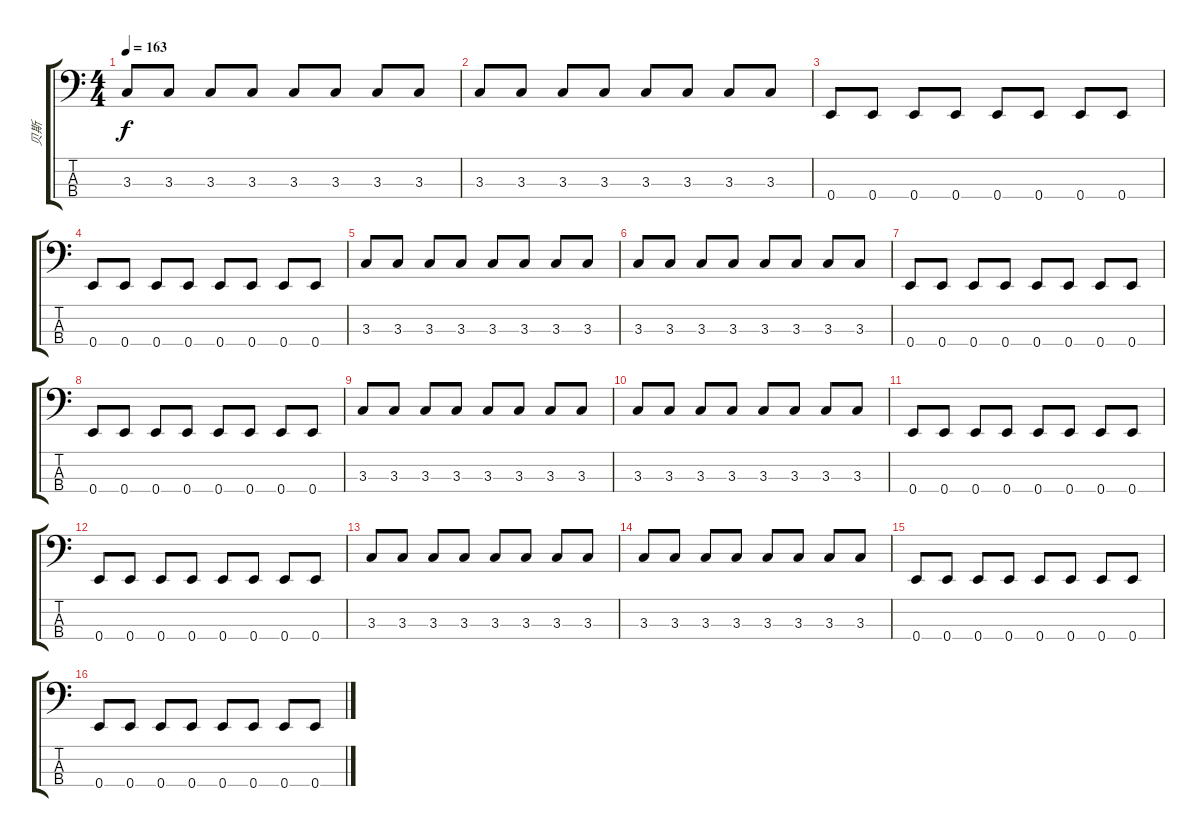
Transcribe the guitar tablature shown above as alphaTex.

\track ("贝斯" "贝斯") {instrument electricbasspick}
\staff {score tabs}
\tuning (G2 D2 A1 E1) {hide}
\ts (4 4)
\tempo 163
\clef f4
\ks c
3.3.8{dy f} 3.3.8 3.3.8 3.3.8 3.3.8 3.3.8 3.3.8 3.3.8 |
3.3.8 3.3.8 3.3.8 3.3.8 3.3.8 3.3.8 3.3.8 3.3.8 |
0.4.8 0.4.8 0.4.8 0.4.8 0.4.8 0.4.8 0.4.8 0.4.8 |
0.4.8 0.4.8 0.4.8 0.4.8 0.4.8 0.4.8 0.4.8 0.4.8 |
3.3.8 3.3.8 3.3.8 3.3.8 3.3.8 3.3.8 3.3.8 3.3.8 |
3.3.8 3.3.8 3.3.8 3.3.8 3.3.8 3.3.8 3.3.8 3.3.8 |
0.4.8 0.4.8 0.4.8 0.4.8 0.4.8 0.4.8 0.4.8 0.4.8 |
0.4.8 0.4.8 0.4.8 0.4.8 0.4.8 0.4.8 0.4.8 0.4.8 |
3.3.8 3.3.8 3.3.8 3.3.8 3.3.8 3.3.8 3.3.8 3.3.8 |
3.3.8 3.3.8 3.3.8 3.3.8 3.3.8 3.3.8 3.3.8 3.3.8 |
0.4.8 0.4.8 0.4.8 0.4.8 0.4.8 0.4.8 0.4.8 0.4.8 |
0.4.8 0.4.8 0.4.8 0.4.8 0.4.8 0.4.8 0.4.8 0.4.8 |
3.3.8 3.3.8 3.3.8 3.3.8 3.3.8 3.3.8 3.3.8 3.3.8 |
3.3.8 3.3.8 3.3.8 3.3.8 3.3.8 3.3.8 3.3.8 3.3.8 |
0.4.8 0.4.8 0.4.8 0.4.8 0.4.8 0.4.8 0.4.8 0.4.8 |
0.4.8 0.4.8 0.4.8 0.4.8 0.4.8 0.4.8 0.4.8 0.4.8
